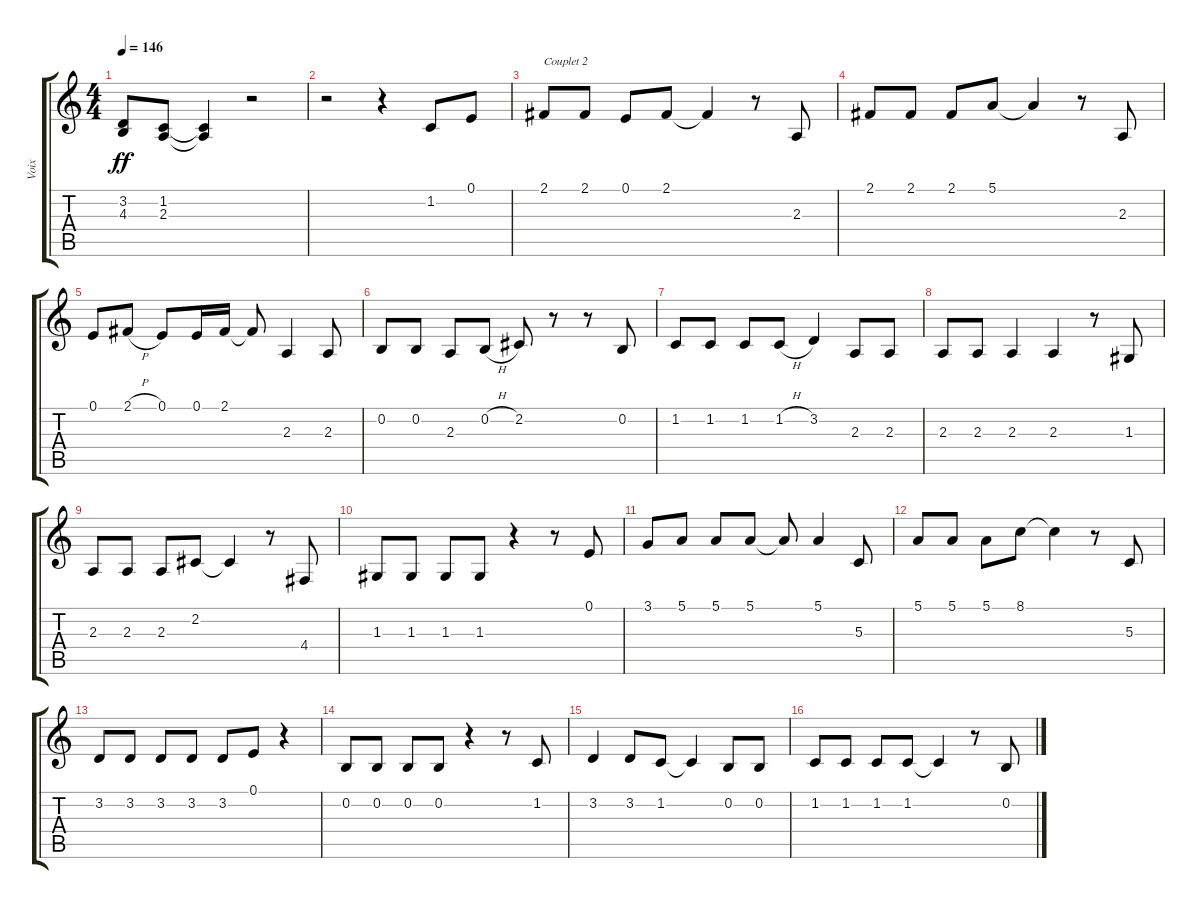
\track ("Voix" "Voix") {instrument accordion}
\staff {score tabs}
\tuning (E4 B3 G3 D3 A2 E2) {hide}
\ts (4 4)
\tempo 146
\clef g2
\ks c
(3.2{t} 4.3{t}).8{dy ff} (1.2 2.3).8 (1.2{t} 2.3{t}).4 r.2 |
r.2 r.4 1.2.8 0.1.8 |
2.1.8{txt "Couplet 2"} 2.1.8 0.1.8 2.1.8 2.1{t}.4 r.8 2.3.8 |
2.1.8 2.1.8 2.1.8 5.1.8 5.1{t}.4 r.8 2.3.8 |
0.1.8 2.1{h}.8 0.1.8 0.1.16 2.1.16 2.1{t}.8 2.3.4 2.3.8 |
0.2.8 0.2.8 2.3.8 0.2{h}.8 2.2.8 r.8 r.8 0.2.8 |
1.2.8 1.2.8 1.2.8 1.2{h}.8 3.2.4 2.3.8 2.3.8 |
2.3.8 2.3.8 2.3.4 2.3.4 r.8 1.3.8 |
2.3.8 2.3.8 2.3.8 2.2.8 2.2{t}.4 r.8 4.4.8 |
1.3.8 1.3.8 1.3.8 1.3.8 r.4 r.8 0.1.8 |
3.1.8 5.1.8 5.1.8 5.1.8 5.1{t}.8 5.1.4 5.3.8 |
5.1.8 5.1.8 5.1.8 8.1.8 8.1{t}.4 r.8 5.3.8 |
3.2.8 3.2.8 3.2.8 3.2.8 3.2.8 0.1.8 r.4 |
0.2.8 0.2.8 0.2.8 0.2.8 r.4 r.8 1.2.8 |
3.2.4 3.2.8 1.2.8 1.2{t}.4 0.2.8 0.2.8 |
1.2.8 1.2.8 1.2.8 1.2.8 1.2{t}.4 r.8 0.2.8
